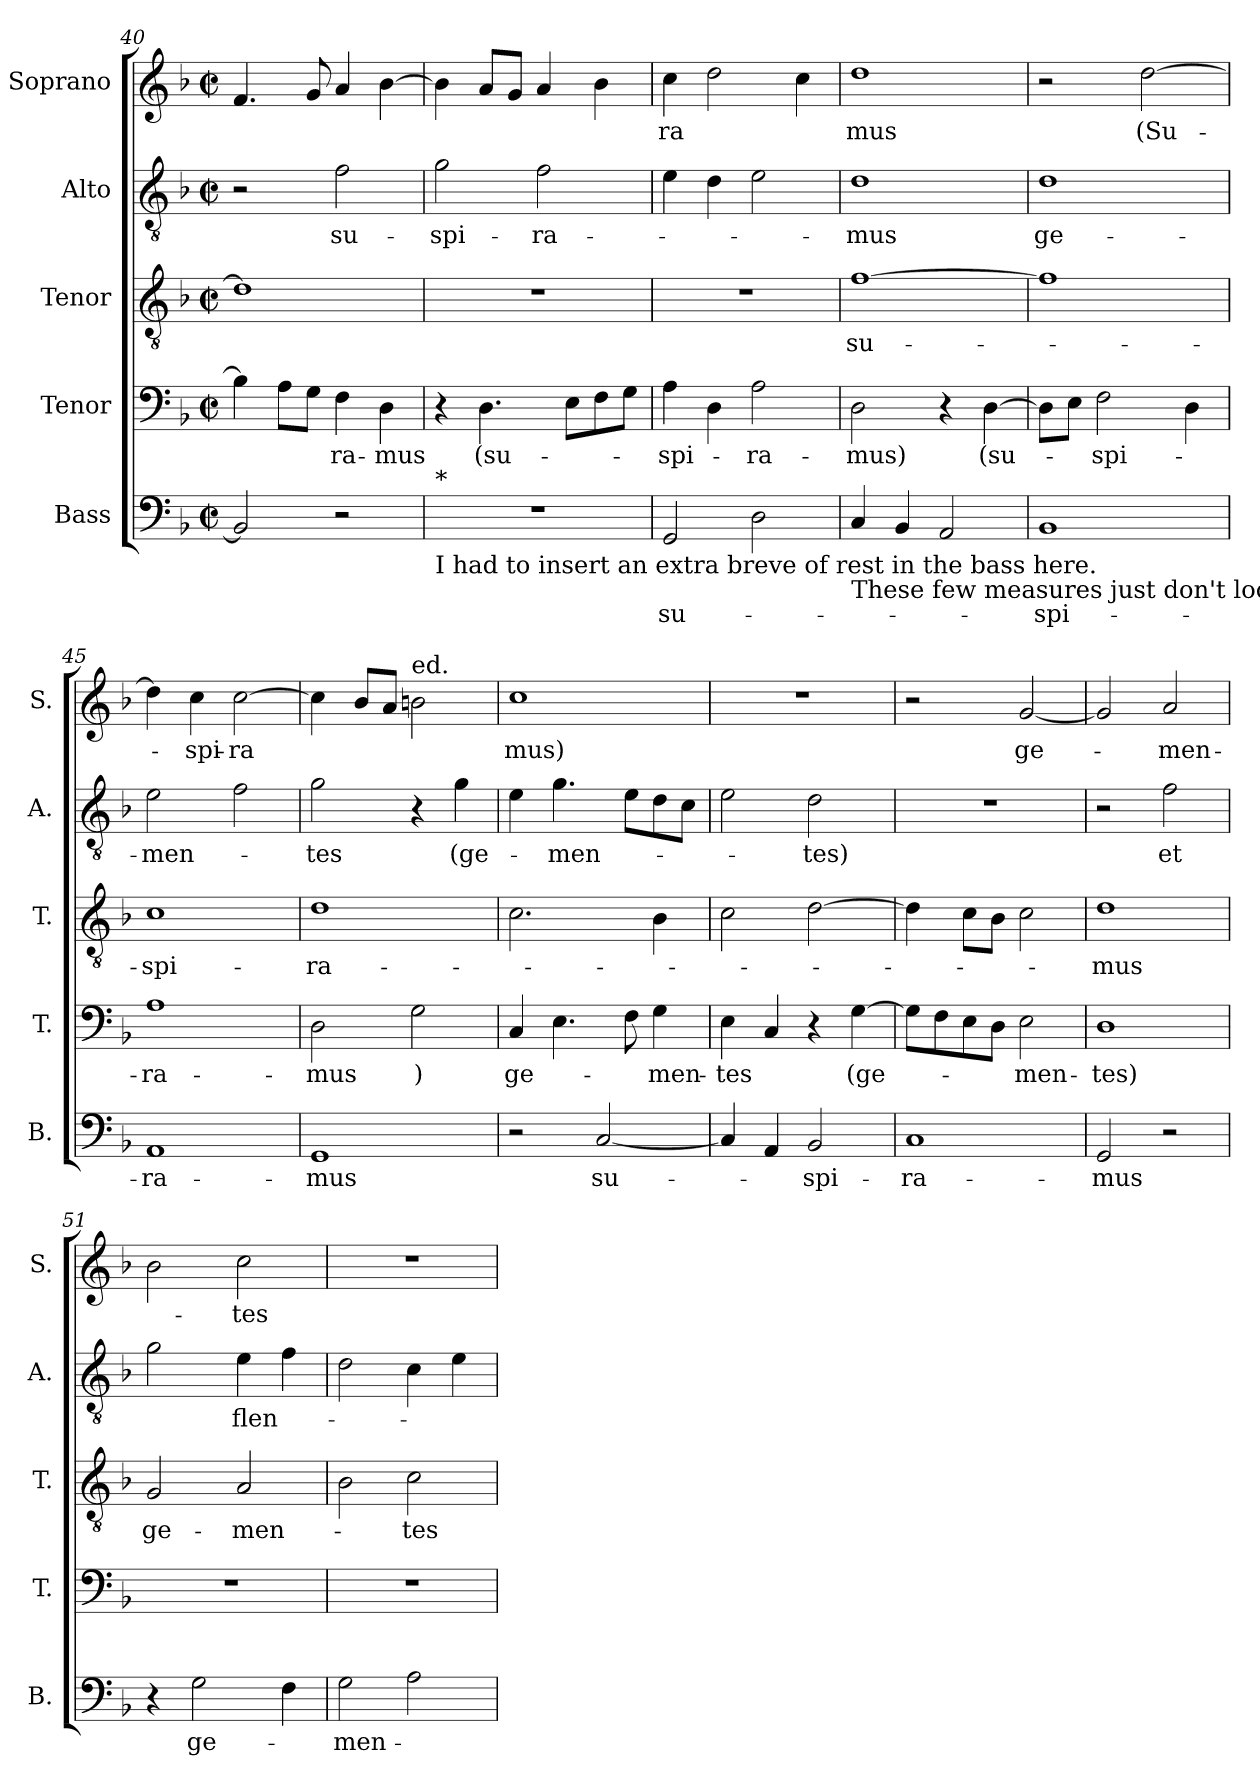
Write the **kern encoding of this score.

**kern	**text	**kern	**text	**kern	**text	**kern	**text	**kern	**text
*part5	*part5	*part4	*part4	*part3	*part3	*part2	*part2	*part1	*part1
*staff5	*staff5	*staff4	*staff4	*staff3	*staff3	*staff2	*staff2	*staff1	*staff1
*I"Bass	*	*I"Tenor	*	*I"Tenor	*	*I"Alto	*	*I"Soprano	*
*I'B.	*	*I'T.	*	*I'T.	*	*I'A.	*	*I'S.	*
!!LO:PB:g=z
*clefF4	*	*clefF4	*	*clefGv2	*	*clefGv2	*	*clefG2	*
*k[b-]	*	*k[b-]	*	*k[b-]	*	*k[b-]	*	*k[b-]	*
*M2/2	*	*M2/2	*	*M2/2	*	*M2/2	*	*M2/2	*
*met(c|)	*	*met(c|)	*	*met(c|)	*	*met(c|)	*	*met(c|)	*
=40	=40	=40	=40	=40	=40	=40	=40	=40	=40
2BB-/]	.	4B-\]	.	1d]	.	2r	.	4.f/	.
.	.	8A\L	.	.	.	.	.	.	.
.	.	8G\J	.	.	.	.	.	8g/	.
!	!	!	!LO:LY:b	!	!	!	!LO:LY:b	!	!
2r	.	4F\	-ra-	.	.	2f\	su-	4a/	.
!	!	!	!LO:LY:b	!	!	!	!	!	!
.	.	4D\	-mus	.	.	.	.	[4b-\	.
=41	=41	=41	=41	=41	=41	=41	=41	=41	=41
!LO:TX:a:t=*	!	!	!	!	!	!	!	!	!
!LO:TX:b:t=I had to insert an extra breve of rest in the bass here.	!	!	!	!	!	!	!	!	!
!	!	!	!	!	!	!	!LO:LY:b	!	!
1r	.	4r	.	1r	.	2g\	-spi-	4b-\]	.
!	!	!	!LO:LY:b	!	!	!	!	!	!
.	.	4.D\	(su-	.	.	.	.	8a/L	.
.	.	.	.	.	.	.	.	8g/J	.
!	!	!	!	!	!	!	!LO:LY:b	!	!
.	.	.	.	.	.	2f\	-ra-	4a/	.
.	.	8E\L	.	.	.	.	.	.	.
.	.	8F\	.	.	.	.	.	4b-\	.
.	.	8G\J	.	.	.	.	.	.	.
=42	=42	=42	=42	=42	=42	=42	=42	=42	=42
!	!LO:LY:b	!	!LO:LY:b	!	!	!	!	!	!LO:LY:b
2GG/	su-	4A\	-spi-	1r	.	4e\	.	4cc\	ra
.	.	4D\	.	.	.	4d\	.	2dd\	.
!	!	!	!LO:LY:b	!	!	!	!	!	!
2D\	.	2A\	-ra-	.	.	2e\	.	.	.
.	.	.	.	.	.	.	.	4cc\	.
=43	=43	=43	=43	=43	=43	=43	=43	=43	=43
!LO:TX:b:t=These few measures just don't look right---------------------------------------	!	!	!	!	!	!	!	!	!
!	!	!	!LO:LY:b	!	!LO:LY:b	!	!LO:LY:b	!	!LO:LY:b
4C/	.	2D\	-mus)	[1f	su-	1d	-mus	1dd	mus
4BB-/	.	.	.	.	.	.	.	.	.
2AA/	.	4r	.	.	.	.	.	.	.
!	!	!	!LO:LY:b	!	!	!	!	!	!
.	.	[4D\	(su-	.	.	.	.	.	.
=44	=44	=44	=44	=44	=44	=44	=44	=44	=44
!	!LO:LY:b	!	!	!	!	!	!LO:LY:b	!	!
1BB-	-spi-	8D\L]	.	1f]	.	1d	ge-	2r	.
.	.	8E\J	.	.	.	.	.	.	.
!	!	!	!LO:LY:b	!	!	!	!	!	!
.	.	2F\	spi-	.	.	.	.	.	.
!	!	!	!	!	!	!	!	!	!LO:LY:b
.	.	.	.	.	.	.	.	[2dd\	(Su-
.	.	4D\	.	.	.	.	.	.	.
=45	=45	=45	=45	=45	=45	=45	=45	=45	=45
!	!LO:LY:b	!	!LO:LY:b	!	!LO:LY:b	!	!LO:LY:b	!	!
1AA	-ra-	1A	-ra-	1c	-spi-	2e\	men-	4dd\]	.
!	!	!	!	!	!	!	!	!	!LO:LY:b
.	.	.	.	.	.	.	.	4cc\	spi-
!	!	!	!	!	!	!	!	!	!LO:LY:b
.	.	.	.	.	.	2f\	.	[2cc\	-ra
!!LO:LB:g=z
=46	=46	=46	=46	=46	=46	=46	=46	=46	=46
!	!LO:LY:b	!	!LO:LY:b	!	!LO:LY:b	!	!LO:LY:b	!	!
1GG	-mus	2D\	-mus	1d	-ra-	2g\	-tes	4cc\]	.
.	.	.	.	.	.	.	.	8b-/L	.
.	.	.	.	.	.	.	.	8a/J	.
!	!	!	!	!	!	!	!	!LO:TX:a:t=ed.	!
!	!	!	!LO:LY:b	!	!	!	!	!	!
.	.	2G\	)	.	.	4r	.	2bn\	.
!	!	!	!	!	!	!	!LO:LY:b	!	!
.	.	.	.	.	.	4g\	(ge-	.	.
=47	=47	=47	=47	=47	=47	=47	=47	=47	=47
!	!	!	!LO:LY:b	!	!	!	!	!	!LO:LY:b
2r	.	4C/	ge-	2.c\	.	4e\	.	1cc	mus)
!	!	!	!	!	!	!	!LO:LY:b	!	!
.	.	4.E\	.	.	.	4.g\	-men-	.	.
!	!LO:LY:b	!	!	!	!	!	!	!	!
[2C/	su-	.	.	.	.	.	.	.	.
.	.	8F\	.	.	.	8e\L	.	.	.
!	!	!	!LO:LY:b	!	!	!	!	!	!
.	.	4G\	-men-	4B-\	.	8d\	.	.	.
.	.	.	.	.	.	8c\J	.	.	.
=48	=48	=48	=48	=48	=48	=48	=48	=48	=48
!	!	!	!LO:LY:b	!	!	!	!	!	!
4C/]	.	4E\	-tes	2c\	.	2e\	.	1r	.
4AA/	.	4C/	.	.	.	.	.	.	.
!	!LO:LY:b	!	!	!	!	!	!LO:LY:b	!	!
2BB-/	-spi-	4r	.	[2d\	.	2d\	-tes)	.	.
!	!	!	!LO:LY:b	!	!	!	!	!	!
.	.	[4G\	-(ge-	.	.	.	.	.	.
=49	=49	=49	=49	=49	=49	=49	=49	=49	=49
!	!LO:LY:b	!	!	!	!	!	!	!	!
1C	-ra-	8G\L]	.	4d\]	.	1r	.	2r	.
.	.	8F\	.	.	.	.	.	.	.
.	.	8E\	.	8c\L	.	.	.	.	.
.	.	8D\J	.	8B-\J	.	.	.	.	.
!	!	!	!LO:LY:b	!	!	!	!	!	!LO:LY:b
.	.	2E\	-men-	2c\	.	.	.	[2g/	ge-
=50	=50	=50	=50	=50	=50	=50	=50	=50	=50
!	!LO:LY:b	!	!LO:LY:b	!	!LO:LY:b	!	!	!	!
2GG/	-mus	1D	-tes)	1d	-mus	2r	.	2g/]	.
!	!	!	!	!	!	!	!LO:LY:b	!	!LO:LY:b
2r	.	.	.	.	.	2f\	-et	2a/	-men-
=51	=51	=51	=51	=51	=51	=51	=51	=51	=51
!	!	!	!	!	!LO:LY:b	!	!	!	!
4r	.	1r	.	2G/	ge-	2g\	.	2b-\	.
!	!LO:LY:b	!	!	!	!	!	!	!	!
2G\	ge-	.	.	.	.	.	.	.	.
!	!	!	!	!	!LO:LY:b	!	!LO:LY:b	!	!LO:LY:b
.	.	.	.	2A/	-men-	4e\	flen-	2cc\	-tes
4F\	.	.	.	.	.	4f\	.	.	.
=52	=52	=52	=52	=52	=52	=52	=52	=52	=52
!	!LO:LY:b	!	!	!	!	!	!	!	!
2G\	-men-	1r	.	2B-\	.	2d\	.	1r	.
!	!	!	!	!	!LO:LY:b	!	!	!	!
2A\	.	.	.	2c\	-tes	4c\	.	.	.
.	.	.	.	.	.	4e\	.	.	.
=	=	=	=	=	=	=	=	=	=
*-	*-	*-	*-	*-	*-	*-	*-	*-	*-
